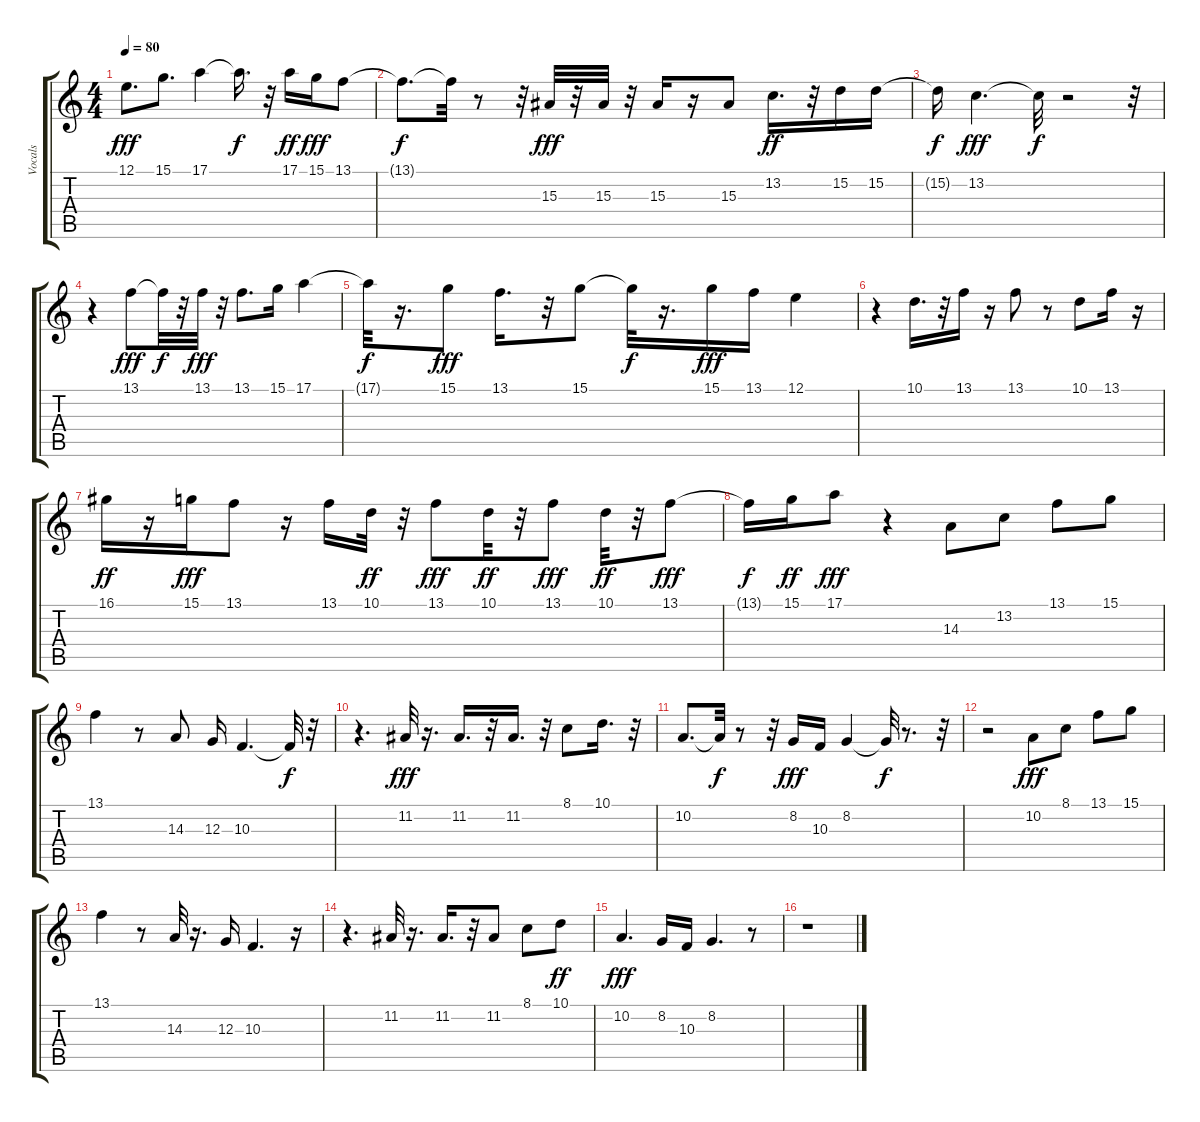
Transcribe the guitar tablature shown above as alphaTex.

\track ("Vocals" "Vocals") {instrument tremolostrings}
\staff {score tabs}
\tuning (E4 B3 G3 D3 A2 E2) {hide}
\ts (4 4)
\tempo 80
\clef g2
\ks c
12.1.8{d dy fff} 15.1.8{d} 17.1.4 17.1{t}.16{d dy f} r.32 17.1.16{dy ff} 15.1.16{dy fff} 13.1.8 |
13.1{t}.8{d dy f} 13.1{t}.32 r.8 r.32 15.3.32{dy fff} r.32 15.3.32 r.32 15.3.16 r.16 15.3.8 13.2.16{d dy ff} r.32 15.2.16 15.2.16 |
15.2{t}.16{dy f} 13.2.4{d dy fff} 13.2{t}.32{dy f} r.2 r.32 |
r.4 13.1.8{dy fff} 13.1{t}.32{dy f} r.32 13.1.32{dy fff} r.32 13.1.8{d} 15.1.16 17.1.4 |
17.1{t}.32{dy f} r.16{d} 15.1.8{dy fff} 13.1.16{d} r.32 15.1.8 15.1{t}.32{dy f} r.16{d} 15.1.16{dy fff} 13.1.16 12.1.4 |
r.4 10.1.16{d} r.32 13.1.16 r.16 13.1.8 r.8 10.1.8 13.1.16 r.16 |
16.1.16{dy ff} r.16 15.1.16{dy fff} 13.1.8 r.16 13.1.16 10.1.32{dy ff} r.32 13.1.8{dy fff} 10.1.32{dy ff} r.32 13.1.8{dy fff} 10.1.32{dy ff} r.32 13.1.8{dy fff} |
13.1{t}.16{dy f} 15.1.16{dy ff} 17.1.8{dy fff} r.4 14.3.8 13.2.8 13.1.8 15.1.8 |
13.1.4 r.8 14.3.8 12.3.16 10.3.4{d} 10.3{t}.32{dy f} r.32 |
r.4{d} 11.2.32{dy fff} r.16{d} 11.2.16{d} r.32 11.2.16{d} r.32 8.1.8 10.1.16{d} r.32 |
10.2.8{d} 10.2{t}.32{dy f} r.8 r.32 8.2.16{dy fff} 10.3.16 8.2.4 8.2{t}.32{dy f} r.8{d} r.32 |
r.2 10.2.8{dy fff} 8.1.8 13.1.8 15.1.8 |
13.1.4 r.8 14.3.32 r.16{d} 12.3.16 10.3.4{d} r.16 |
r.4{d} 11.2.32 r.16{d} 11.2.16{d} r.32 11.2.8 8.1.8 10.1.8{dy ff} |
10.2.4{d dy fff} 8.2.16 10.3.16 8.2.4{d} r.8 |
r.1
